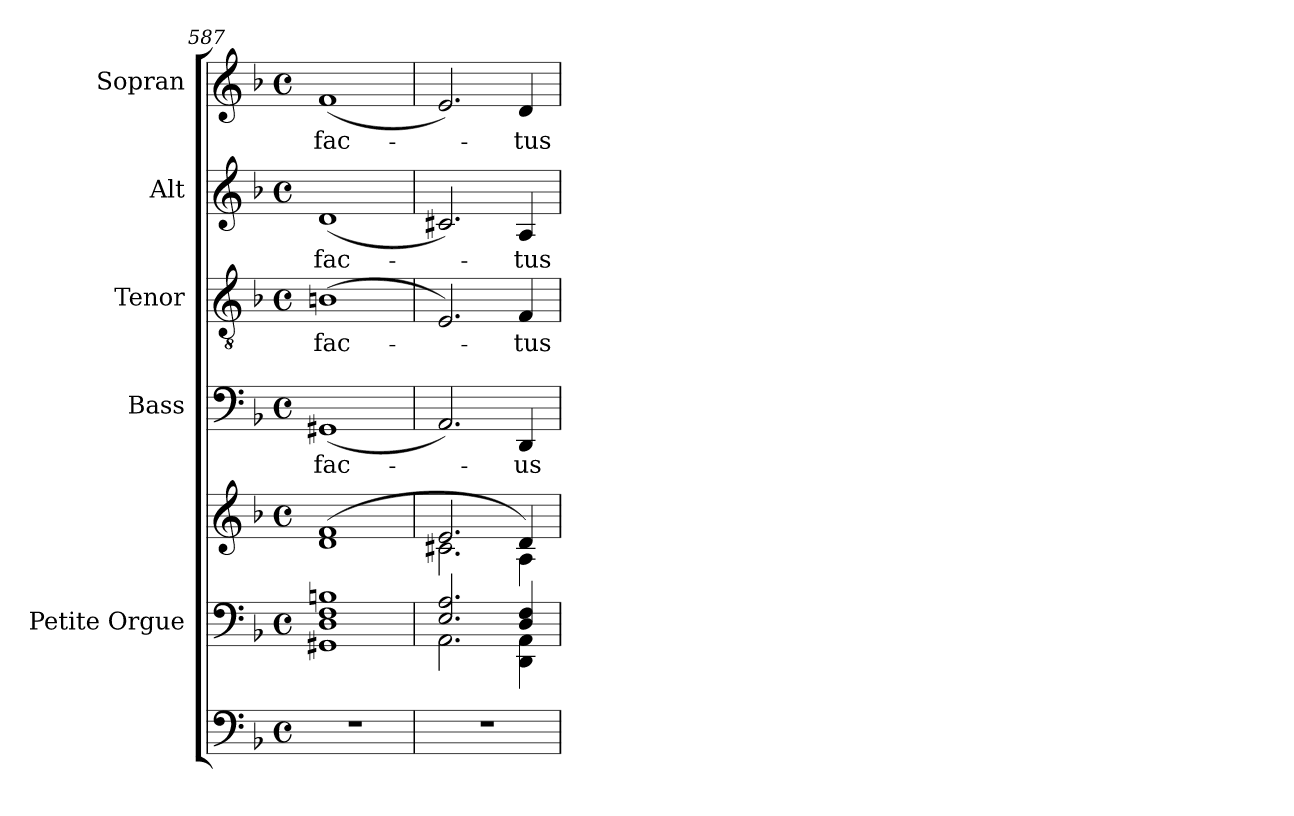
**kern	**kern	**kern	**kern	**text	**kern	**text	**kern	**text	**kern	**text
*part6	*part5	*part5	*part4	*part4	*part3	*part3	*part2	*part2	*part1	*part1
*staff7	*staff6	*staff5	*staff4	*staff4	*staff3	*staff3	*staff2	*staff2	*staff1	*staff1
*	*I"Petite Orgue	*	*I"Bass	*	*I"Tenor	*	*I"Alt	*	*I"Sopran	*
*	*I'Org. 1	*	*I'B.	*	*I'T.	*	*I'A.	*	*I'S.	*
*clefF4	*clefF4	*clefG2	*clefF4	*	*clefGv2	*	*clefG2	*	*clefG2	*
*k[b-]	*k[b-]	*k[b-]	*k[b-]	*	*k[b-]	*	*k[b-]	*	*k[b-]	*
*F:	*F:	*F:	*F:	*	*F:	*	*F:	*	*F:	*
*M4/4	*M4/4	*M4/4	*M4/4	*	*M4/4	*	*M4/4	*	*M4/4	*
*met(c)	*met(c)	*met(c)	*met(c)	*	*met(c)	*	*met(c)	*	*met(c)	*
=587	=587	=587	=587	=587	=587	=587	=587	=587	=587	=587
*	*^	*^	*	*	*	*	*	*	*	*
!	!	!	!	!	!	!LO:LY:b	!	!LO:LY:b	!	!LO:LY:b	!	!LO:LY:b
1r	1D 1F 1Bn	1GG#X	(>1f	1d	(<1GG#X	fac-	(>1Bn	fac-	(<1d	fac-	(<1f	fac-
=588	=588	=588	=588	=588	=588	=588	=588	=588	=588	=588	=588	=588
1r	2.E/ 2.A/	2.AA\	2.e/	2.c#X\	2.AA/)	.	2.E/)	.	2.c#X/)	.	2.e/)	.
!	!	!	!	!	!	!LO:LY:b	!	!LO:LY:b	!	!LO:LY:b	!	!LO:LY:b
.	4D/ 4F/	4DD\ 4AA\	4d/)	4A\	4DD/	-us	4F/	-tus	4A/	-tus	4d/	-tus
*	*v	*v	*	*	*	*	*	*	*	*	*	*
*	*	*v	*v	*	*	*	*	*	*	*	*
=	=	=	=	=	=	=	=	=	=	=
*-	*-	*-	*-	*-	*-	*-	*-	*-	*-	*-
